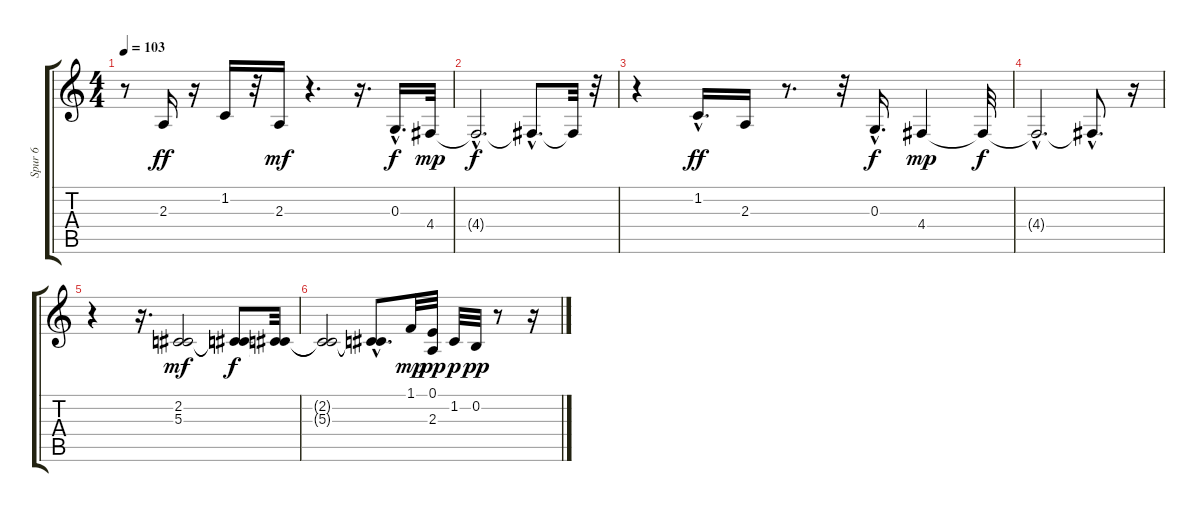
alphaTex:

\track ("Spur 6" "Spur 6") {instrument trombone}
\staff {score tabs}
\tuning (E4 B3 G3 D3 A2 E2) {hide}
\ts (4 4)
\tempo 103
\clef g2
\ks c
r.8{dy f} 2.3.16{dy ff} r.16 1.2.16 r.32 2.3.16{dy mf} r.4{d} r.16{d} 0.3{hac}.16{d dy f} 4.4.32{dy mp} |
4.4{hac t}.2{d dy f} 4.4{hac t}.8{d} 4.4{t}.32 r.32 |
r.4 1.2{hac}.16{d dy ff} 2.3.16 r.8{d} r.32 0.3{hac}.16{d dy f} 4.4.4{dy mp} 4.4{t}.32{dy f} |
4.4{hac t}.2{d} 4.4{hac t}.8{d} r.16 |
r.4 r.16{d} (2.2 5.3).2{dy mf} (2.2{t} 5.3{t}).8{dy f} (2.2{t} 5.3{t}).32 |
(2.2{t} 5.3{t}).2 (2.2{t} 5.3{hac t}).8{d} 1.1.32{dy mp} (0.1 2.3).32{dy pp} 1.2.32{dy p} 0.2.32{dy pp} r.8 r.16
